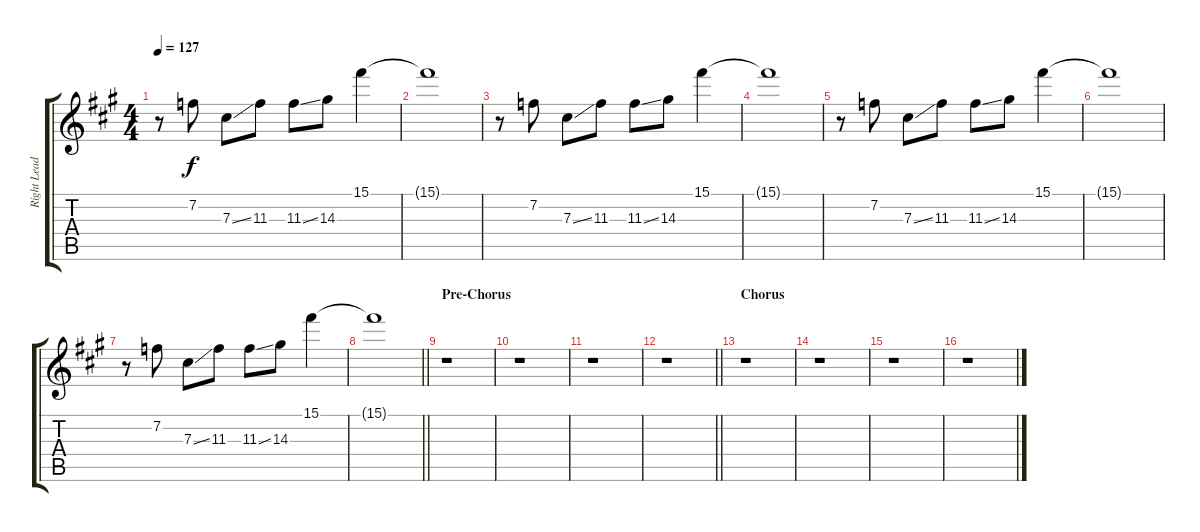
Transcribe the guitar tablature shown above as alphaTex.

\track ("Right Lead Guitar" "Right Lead") {instrument electricguitarjazz}
\staff {score tabs}
\tuning (Eb4 Bb3 Gb3 Db3 Ab2 Eb2) {hide}
\ts (4 4)
\tempo 127
\clef g2
\ks a
r.8{dy f} 7.2.8 7.3{ss}.8 11.3.8 11.3{ss}.8 14.3.8 15.1.4 |
15.1{t}.1 |
r.8 7.2.8 7.3{ss}.8 11.3.8 11.3{ss}.8 14.3.8 15.1.4 |
15.1{t}.1 |
r.8 7.2.8 7.3{ss}.8 11.3.8 11.3{ss}.8 14.3.8 15.1.4 |
15.1{t}.1 |
r.8 7.2.8 7.3{ss}.8 11.3.8 11.3{ss}.8 14.3.8 15.1.4 |
\barLineRight lightlight
15.1{t}.1 |
\section ("" "Pre-Chorus")
r.1 |
r.1 |
r.1 |
\barLineRight lightlight
r.1 |
\section ("" "Chorus")
r.1 |
r.1 |
r.1 |
r.1
